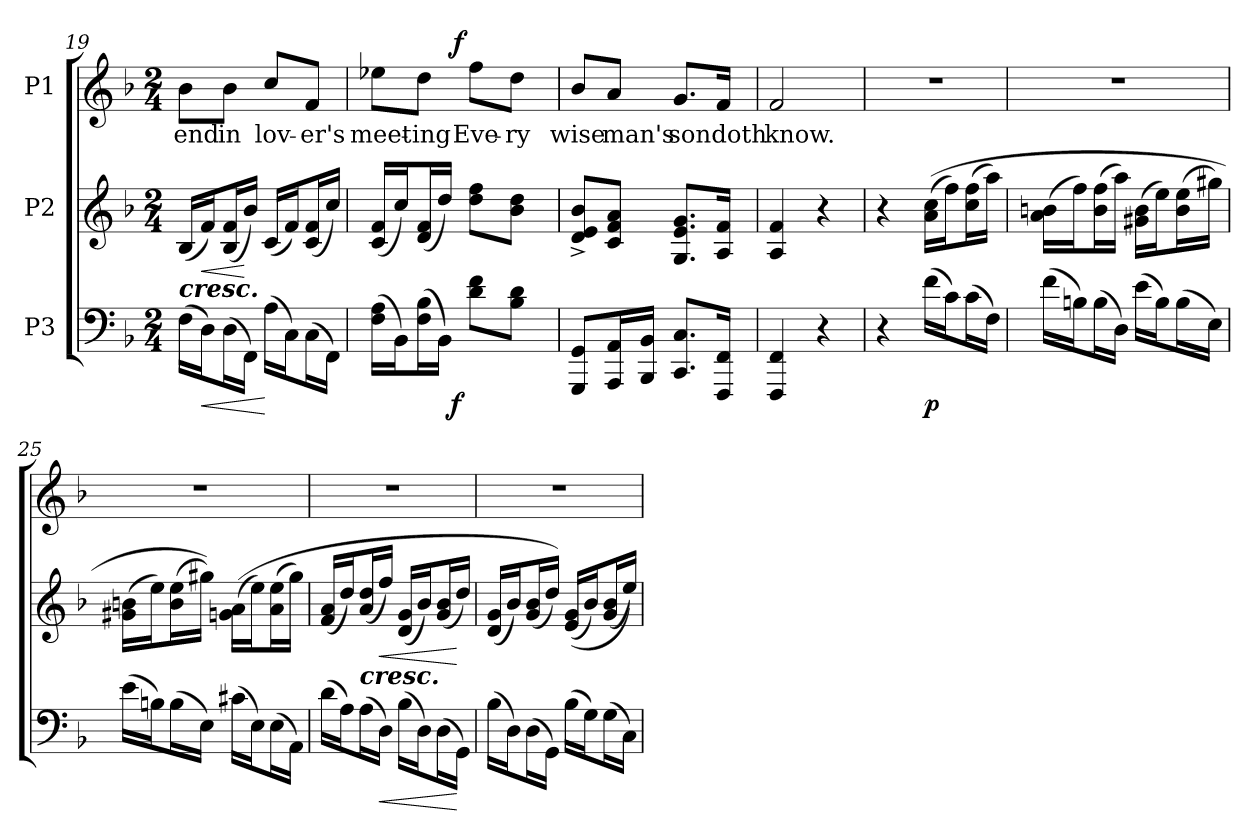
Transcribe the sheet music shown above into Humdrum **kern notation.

**kern	**dynam	**kern	**dynam	**kern	**text	**dynam
*part3	*part3	*part2	*part2	*part1	*part1	*part1
*staff3	*staff3	*staff2	*staff2	*staff1	*staff1	*staff1
*I"P3	*	*I"P2	*	*I"P1	*	*
!!LO:LB:g=z
*clefF4	*	*clefG2	*	*clefG2	*	*
*k[b-]	*	*k[b-]	*	*k[b-]	*	*
*F:	*	*F:	*	*F:	*	*
*M2/4	*	*M2/4	*	*M2/4	*	*
=19	=19	=19	=19	=19	=19	=19
!LO:TX:a:Bi:t=cresc.	!	!	!	!	!	!
!	!	!	!	!	!LO:LY:b:color=#000000	!
(16Fi\LL	.	(16B-i/LL	.	8b-i\L	end	.
!	!LO:HP:b	!	!LO:HP:b	!	!	!
16Di\J)	<	16fi/J)	<	.	.	.
!	!	!	!	!	!LO:LY:b:color=#000000	!
(16Di\L	.	(16B-i/ 16fiL	.	8b-i\J	in	.
16FFi\JJ)	.	16b-i/JJ)	[	.	.	.
!	!	!	!	!	!LO:LY:b:color=#000000	!
(16Ai\LL	[	(16ci/LL	.	8cci/L	lov-	.
16Ci\J)	.	16fi/J)	.	.	.	.
!	!	!	!	!	!LO:LY:b:color=#000000	!
(16Ci\L	.	(16ci/ 16fiL	.	8fi/J	-er's	.
16FFi\JJ)	.	16cci/JJ)	.	.	.	.
=20	=20	=20	=20	=20	=20	=20
!	!	!	!	!	!LO:LY:b:color=#000000	!
*^	*	*	*	*^	*	*
(16Fi\ 16AiLL	8ryy	.	(16ci/ 16fiLL	.	8ee-Xi\L	8ryy	meet-	.
16BB-i\J)	.	.	16cci/J)	.	.	.	.	.
!	!	!	!	!	!	!	!LO:LY:b:color=#000000	!
(16Fi\ 16B-iL	16ryy	.	(16di/ 16fiL	.	8ddi\J	16ryy	-ing	.
16BB-i\JJ)	64ryy	.	16ddi/JJ)	.	.	64.ryy	.	.
.	256ryy	.	.	.	.	.	.	.
.	1024ryy	.	.	.	.	.	.	.
.	4ryy	f	.	.	.	.	.	.
.	.	.	.	.	.	4ryy	.	f
!	!	!	!	!	!	!	!LO:LY:b:color=#000000	!
8di\ 8fiL	.	.	8ddi\ 8ffiL	.	8ffi\L	.	Eve-	.
!	!	!	!	!	!	!	!LO:LY:b:color=#000000	!
8B-i\ 8diJ	.	.	8b-i\ 8ddiJ	.	8ddi\J	.	-ry	.
.	32ryy	.	.	.	.	.	.	.
.	.	.	.	.	.	32ryy	.	.
.	128ryy	.	.	.	.	.	.	.
.	.	.	.	.	.	128ryy	.	.
.	512.ryy	.	.	.	.	.	.	.
*v	*v	*	*	*	*v	*v	*	*
=21	=21	=21	=21	=21	=21	=21
*^	*	*	*	*^	*	*
!	!	!	!	!	!	!	!LO:LY:b:color=#000000	!
*v	*v	*	*	*	*v	*v	*	*
8GGGi/ 8GGiL	.	8di/^ 8ei^ 8b-i^L	.	8b-i/L	wise	.
!	!	!	!	!	!LO:LY:b:color=#000000	!
16AAAi/ 16AAiL	.	8ci/ 8fi 8aiJ	.	8ai/J	man's	.
16BBB-i/ 16BB-iJJ	.	.	.	.	.	.
!	!	!	!	!	!LO:LY:b:color=#000000	!
8.CCi/ 8.CiL	.	8.Gi/ 8.ei 8.giL	.	8.gi/L	son	.
!	!	!	!	!	!LO:LY:b:color=#000000	!
16FFFi/ 16FFiJk	.	16Ai/ 16fiJk	.	16fi/Jk	doth	.
=22	=22	=22	=22	=22	=22	=22
!	!	!	!	!	!LO:LY:b:color=#000000	!
4FFFi/ 4FFi	.	4Ai/ 4fi	.	2fi/	know.	.
4r	.	4r	.	.	.	.
!!LO:PB:g=z
=23	=23	=23	=23	=23	=23	=23
!	!	!	!	!LO:N:vis=1	!	!
4r	.	4r	.	2r	.	.
(16fi\LL	p	((16ai\ 16cciLL	.	.	.	.
16ci\J)	.	16ffi\J)	.	.	.	.
(16ci\L	.	(16cci\ 16ffiL	.	.	.	.
16Fi\JJ)	.	16aai\JJ)	.	.	.	.
=24	=24	=24	=24	=24	=24	=24
!	!	!	!	!LO:N:vis=1	!	!
(16fi\LL	.	(16ai\ 16bniLL	.	2r	.	.
16Bni\J)	.	16ffi\J)	.	.	.	.
(16Bi\L	.	(16bi\ 16ffiL	.	.	.	.
16Di\JJ)	.	16aai\JJ)	.	.	.	.
(16ei\LL	.	(16g#Xi\ 16biLL	.	.	.	.
16Bi\J)	.	16eei\J)	.	.	.	.
(16Bi\L	.	(16bi\ 16eeiL	.	.	.	.
16Ei\JJ)	.	16gg#Xi\JJ)	.	.	.	.
=25	=25	=25	=25	=25	=25	=25
!	!	!	!	!LO:N:vis=1	!	!
(16ei\LL	.	(16g#Xi\ 16bniLL	.	2r	.	.
16Bni\J)	.	16eei\J)	.	.	.	.
(16Bi\L	.	(16bi\ 16eeiL	.	.	.	.
16Ei\JJ)	.	16gg#Xi\JJ))	.	.	.	.
(16c#Xi\LL	.	((16gni\ 16aiLL	.	.	.	.
16Ei\J)	.	16eei\J)	.	.	.	.
(16Ei\L	.	(16ai\ 16eeiL	.	.	.	.
16AAi\JJ)	.	16gg#i\JJ)	.	.	.	.
!!LO:LB:g=z
=26	=26	=26	=26	=26	=26	=26
!	!	!	!	!LO:N:vis=1	!	!
(16di\LL	.	(16fi/ 16aiLL	.	2r	.	.
16Ai\J)	.	16ddi/J)	.	.	.	.
!LO:TX:a:Bi:t=cresc.	!	!	!	!	!	!
(16Ai\L	.	(16ai/ 16ddiL	.	.	.	.
!	!LO:HP:b	!	!LO:HP:b	!	!	!
16Di\JJ)	<	16ffi/JJ)	<	.	.	.
(16B-i\LL	.	(16di/ 16giLL	.	.	.	.
16Di\J)	.	16b-i/J)	.	.	.	.
(16Di\L	.	(16gi/ 16b-iL	.	.	.	.
16GGi\JJ)	[	16ddi/JJ)	[	.	.	.
=27	=27	=27	=27	=27	=27	=27
!	!	!	!	!LO:N:vis=1	!	!
(16B-i\LL	.	(16di/ 16giLL	.	2r	.	.
16Di\J)	.	16b-i/J)	.	.	.	.
(16Di\L	.	(16gi/ 16b-iL	.	.	.	.
16GGi\JJ)	.	16ddi/JJ))	.	.	.	.
(16B-i\LL	.	((16ei/ 16giLL	.	.	.	.
16Gi\J)	.	16b-i/J)	.	.	.	.
(16Gi\L	.	(16gi/ 16b-iL	.	.	.	.
16Ci\JJ)	.	16eei/JJ))	.	.	.	.
=	=	=	=	=	=	=
*-	*-	*-	*-	*-	*-	*-
